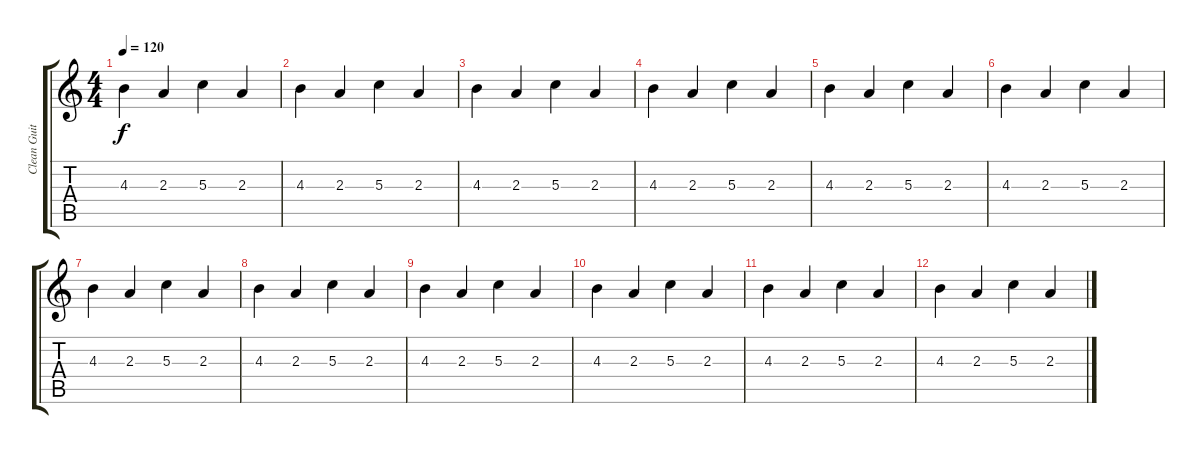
\track ("Clean Guitar" "Clean Guit") {instrument acousticguitarnylon}
\staff {score tabs}
\tuning (E4 B3 G3 D3 A2 E2) {hide}
\ts (4 4)
\tempo 120
\clef g2
\ks c
4.3.4{dy f} 2.3.4 5.3.4 2.3.4 |
4.3.4 2.3.4 5.3.4 2.3.4 |
4.3.4 2.3.4 5.3.4 2.3.4 |
4.3.4 2.3.4 5.3.4 2.3.4 |
4.3.4 2.3.4 5.3.4 2.3.4 |
4.3.4 2.3.4 5.3.4 2.3.4 |
4.3.4 2.3.4 5.3.4 2.3.4 |
4.3.4 2.3.4 5.3.4 2.3.4 |
4.3.4{volume 8} 2.3.4 5.3.4 2.3.4 |
4.3.4 2.3.4 5.3.4 2.3.4 |
4.3.4{volume 0} 2.3.4 5.3.4 2.3.4 |
4.3.4 2.3.4 5.3.4 2.3.4
